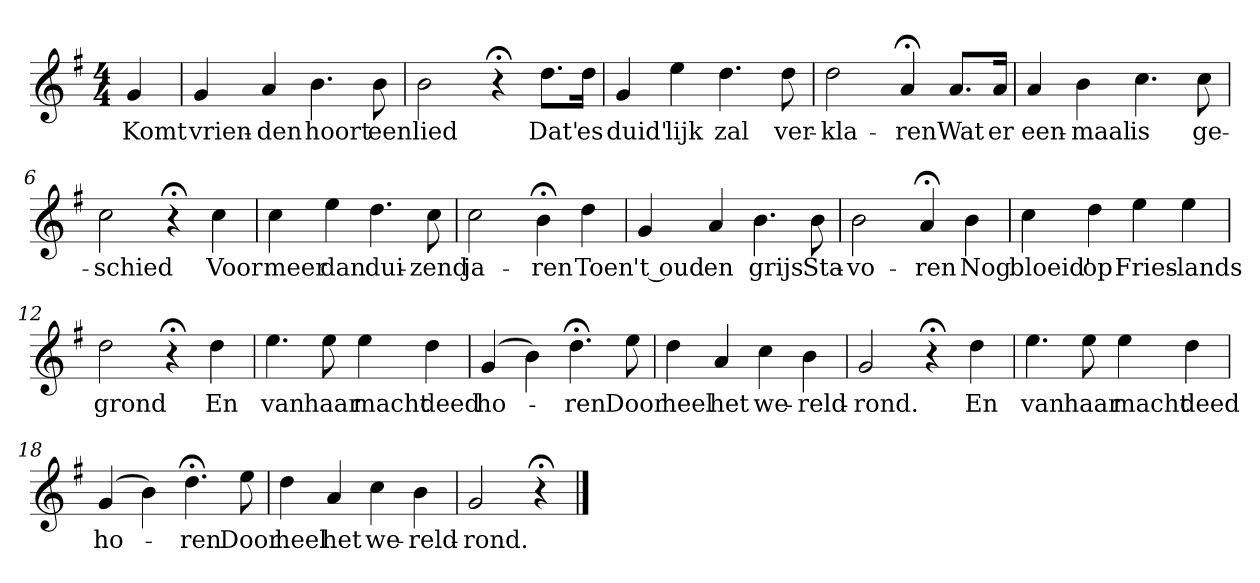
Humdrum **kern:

**kern	**text
*part1	*part1
*staff1	*staff1
*k[f#]	*
*G:	*
*M4/4	*
*MM120	*
=	=
4g	Komt
=1	=1
4g	vrien-
4a	-den
4.b	hoort
8b	een
=2	=2
2b	lied
4r;<	.
8.ddL	Dat'
16ddJk	es
=3	=3
4g	duid'
4ee	lijk
4.dd	zal
8dd	ver-
=4	=4
2dd	-kla-
4a;<	-ren
8.aL	Wat
16aJk	er
=5	=5
4a	een-
4b	-maal
4.cc	is
8cc	ge-
=6	=6
2cc	-schied
4r;<	.
4cc	Voor
=7	=7
4cc	meer
4ee	dan
4.dd	dui-
8cc	-zend
=8	=8
2cc	ja-
4b;<	-ren
4dd	Toen
=9	=9
4g	't oud
4a	en
4.b	grijs
8b	Sta-
=10	=10
2b	-vo-
4a;<	-ren
4b	Nog
=11	=11
4cc	bloeid'
4dd	op
4ee	Fries-
4ee	-lands
=12	=12
2dd	grond
4r;<	.
4dd	En
=13	=13
4.ee	van
8ee	haar
4ee	macht
4dd	deed
=14	=14
(4g	ho-
4b)	.
4.dd;<	-ren
8ee	Door
=15	=15
4dd	heel
4a	het
4cc	we-
4b	-reld-
=16	=16
2g	-rond.
4r;<	.
4dd	En
=17	=17
4.ee	van
8ee	haar
4ee	macht
4dd	deed
=18	=18
(4g	ho-
4b)	.
4.dd;<	-ren
8ee	Door
=19	=19
4dd	heel
4a	het
4cc	we-
4b	-reld-
=20	=20
2g	-rond.
4r;<	.
==	==
*-	*-
